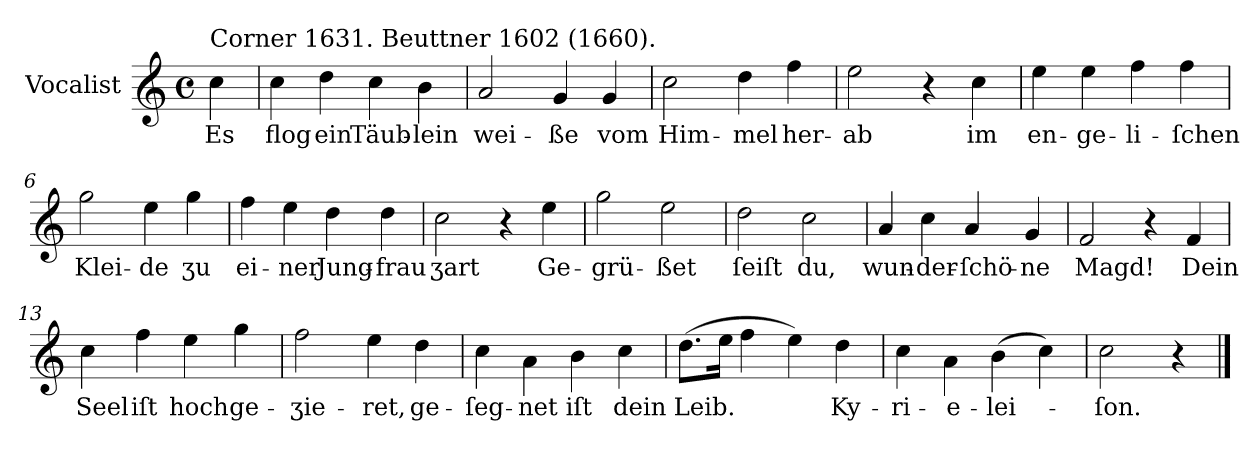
**kern	**text
*part1	*part1
*staff1	*staff1
*I"Vocalist	*
*k[]	*
*C:	*
*M4/4	*
*met(c)	*
=	=
!LO:TX:a:t=Corner 1631. Beuttner 1602 (1660).	!
4cc	Es
=1	=1
4cc	flog
4dd	ein
4cc	Täub-
4b	-lein
=2	=2
2a	wei-
4g	-ße
4g	vom
=3	=3
2cc	Him-
4dd	-mel
4ff	her-
=4	=4
2ee	-ab
4r	.
4cc	im
=5	=5
4ee	en-
4ee	-ge-
4ff	-li-
4ff	-ſchen
=6	=6
2gg	Klei-
4ee	-de
4gg	ʒu
=7	=7
4ff	ei-
4ee	-ner
4dd	Jung-
4dd	-frau
=8	=8
2cc	ʒart
4r	.
4ee	Ge-
=9	=9
2gg	-grü-
2ee	-ßet
=10	=10
2dd	ſeiſt
2cc	du,
=11	=11
4a	wun-
4cc	-der-
4a	-ſchö-
4g	-ne
=12	=12
2f	Magd!
4r	.
4f	Dein
=13	=13
4cc	Seel
4ff	iſt
4ee	hoch
4gg	ge-
=14	=14
2ff	-ʒie-
4ee	-ret,
4dd	ge-
=15	=15
4cc	-ſeg-
4a\	-net
4b	iſt
4cc	dein
=16	=16
(8.ddL	Leib.
16eeJk	.
4ff	.
4ee)	.
4dd	Ky-
=17	=17
4cc	-ri-
4a\	-e-
(4b	-lei-
4cc)	.
=18	=18
2cc	-ſon.
4r	.
==	==
*-	*-
